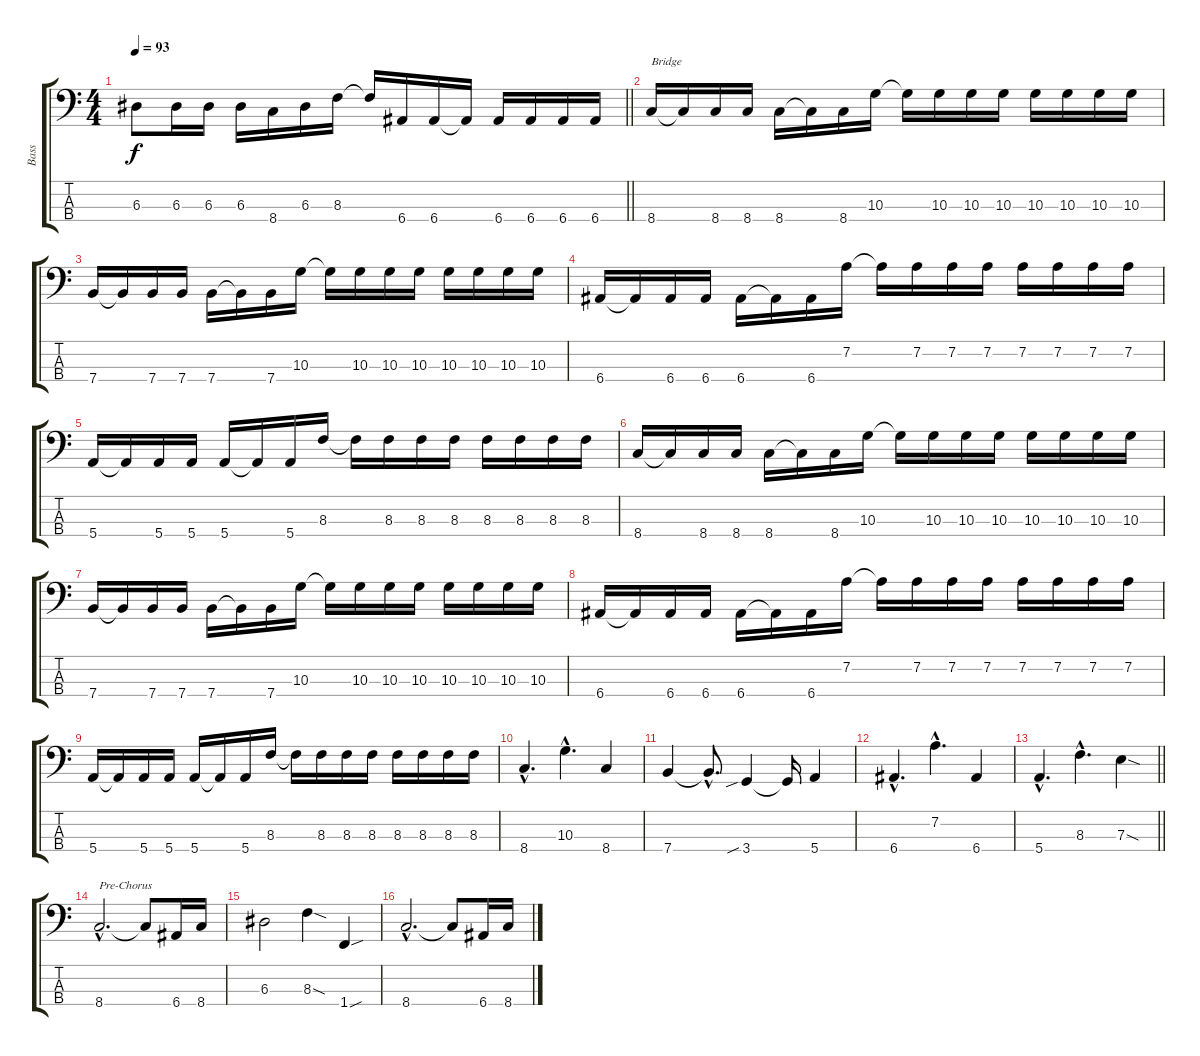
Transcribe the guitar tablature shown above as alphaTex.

\track ("Bass" "Bass") {instrument electricbassfinger}
\staff {score tabs}
\tuning (G2 D2 A1 E1) {hide}
\ts (4 4)
\tempo 93
\clef f4
\barLineRight lightlight
\ks c
6.3.8{dy f} 6.3.16 6.3.16 6.3.16 8.4.16 6.3.16 8.3.16 8.3{t}.16 6.4.16 6.4.16 6.4{t}.16 6.4.16 6.4.16 6.4.16 6.4.16 |
8.4.16{txt "Bridge"} 8.4{t}.16 8.4.16 8.4.16 8.4.16 8.4{t}.16 8.4.16 10.3.16 10.3{t}.16 10.3.16 10.3.16 10.3.16 10.3.16 10.3.16 10.3.16 10.3.16 |
7.4.16 7.4{t}.16 7.4.16 7.4.16 7.4.16 7.4{t}.16 7.4.16 10.3.16 10.3{t}.16 10.3.16 10.3.16 10.3.16 10.3.16 10.3.16 10.3.16 10.3.16 |
6.4.16 6.4{t}.16 6.4.16 6.4.16 6.4.16 6.4{t}.16 6.4.16 7.2.16 7.2{t}.16 7.2.16 7.2.16 7.2.16 7.2.16 7.2.16 7.2.16 7.2.16 |
5.4.16 5.4{t}.16 5.4.16 5.4.16 5.4.16 5.4{t}.16 5.4.16 8.3.16 8.3{t}.16 8.3.16 8.3.16 8.3.16 8.3.16 8.3.16 8.3.16 8.3.16 |
8.4.16 8.4{t}.16 8.4.16 8.4.16 8.4.16 8.4{t}.16 8.4.16 10.3.16 10.3{t}.16 10.3.16 10.3.16 10.3.16 10.3.16 10.3.16 10.3.16 10.3.16 |
7.4.16 7.4{t}.16 7.4.16 7.4.16 7.4.16 7.4{t}.16 7.4.16 10.3.16 10.3{t}.16 10.3.16 10.3.16 10.3.16 10.3.16 10.3.16 10.3.16 10.3.16 |
6.4.16 6.4{t}.16 6.4.16 6.4.16 6.4.16 6.4{t}.16 6.4.16 7.2.16 7.2{t}.16 7.2.16 7.2.16 7.2.16 7.2.16 7.2.16 7.2.16 7.2.16 |
5.4.16 5.4{t}.16 5.4.16 5.4.16 5.4.16 5.4{t}.16 5.4.16 8.3.16 8.3{t}.16 8.3.16 8.3.16 8.3.16 8.3.16 8.3.16 8.3.16 8.3.16 |
8.4{hac}.4{d} 10.3{hac}.4{d} 8.4.4 |
7.4.4 7.4{hac t}.8{d} 3.4{sib}.4 3.4{t}.16 5.4.4 |
6.4{hac}.4{d} 7.2{hac}.4{d} 6.4.4 |
\barLineRight lightlight
5.4{hac}.4{d} 8.3{hac}.4{d} 7.3{sod}.4 |
8.4{hac}.2{d txt "Pre-Chorus"} 8.4{t}.8 6.4.16 8.4.16 |
6.3.2 8.3{sod}.4 1.4{sou}.4 |
8.4{hac}.2{d} 8.4{t}.8 6.4.16 8.4.16
